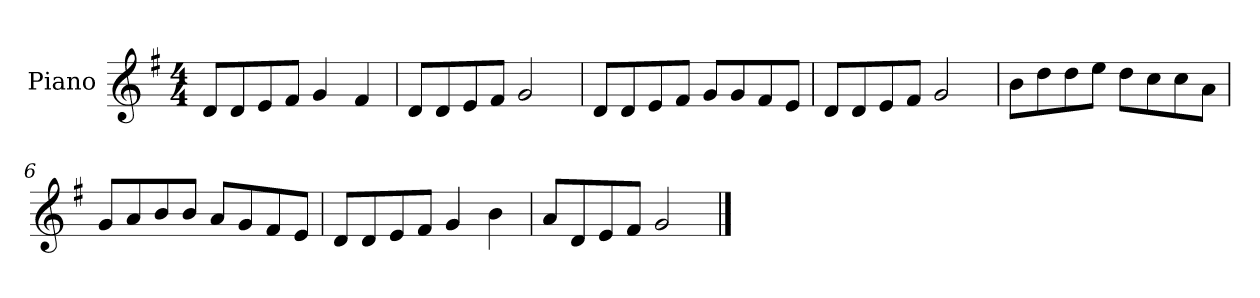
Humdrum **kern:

**kern
*part1
*staff1
*I"Piano
*I'P-no
*clefG2
*k[f#]
*M4/4
*MM90
=1
8d/L
8d/
8e/
8f#/J
4g/
4f#/
=2
8d/L
8d/
8e/
8f#/J
2g/
=3
8d/L
8d/
8e/
8f#/J
8g/L
8g/
8f#/
8e/J
=4
8d/L
8d/
8e/
8f#/J
2g/
=5
8b\L
8dd\
8dd\
8ee\J
8dd\L
8cc\
8cc\
8a\J
!!LO:LB:g=z
=6
8g/L
8a/
8b/
8b/J
8a/L
8g/
8f#/
8e/J
=7
8d/L
8d/
8e/
8f#/J
4g/
4b\
=8
8a/L
8d/
8e/
8f#/J
2g/
==
*-
